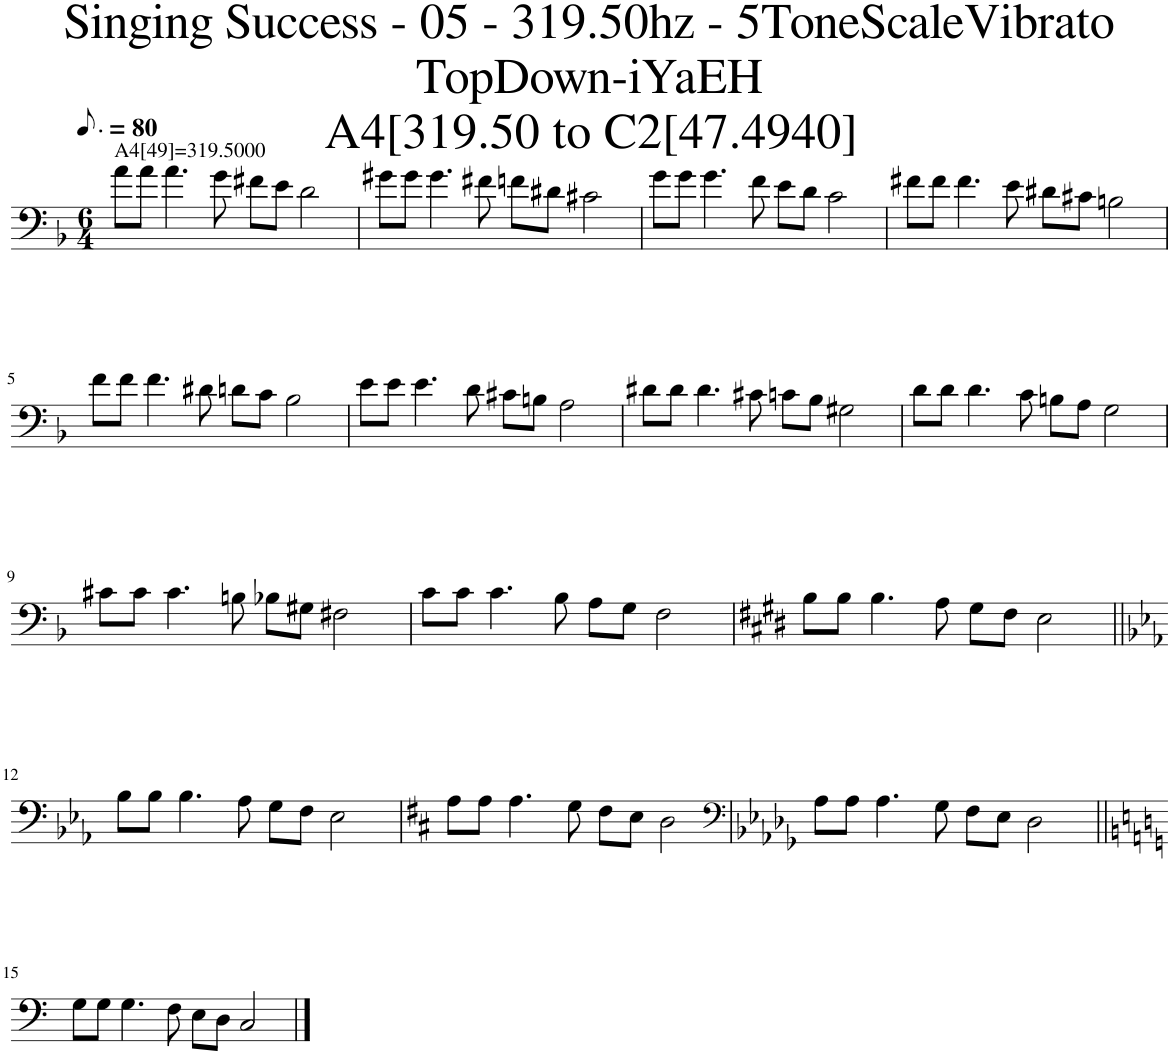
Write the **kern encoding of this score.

**kern
*part1
*staff1
*I"Piano
*I'Pno.
*clefF4
*k[b-]
*M6/4
*MM60
=1
!LO:TX:a:t=A4[49]=319.5000
8a\L
8a\J
4.a\
8g\
8f#X\L
8e\J
2d\
=2
8g#X\L
8g#\J
4.g#\
8f#X\
8fn\L
8d#X\J
2c#X\
=3
8g\L
8g\J
4.g\
8f\
8e\L
8d\J
2c\
=4
8f#X\L
8f#\J
4.f#\
8e\
8d#X\L
8c#X\J
2Bn\
!!LO:LB:g=z
=5
8f\L
8f\J
4.f\
8d#X\
8dn\L
8c\J
2B-\
=6
8e\L
8e\J
4.e\
8d\
8c#X\L
8Bn\J
2A\
=7
8d#X\L
8d#\J
4.d#\
8c#X\
8cn\L
8B-\J
2G#X\
=8
8d\L
8d\J
4.d\
8c\
8Bn\L
8A\J
2G\
!!LO:LB:g=z
=9
8c#X\L
8c#\J
4.c#\
8Bn\
8B-X\L
8G#X\J
2F#X\
=10
8c\L
8c\J
4.c\
8B-\
8A\L
8G\J
2F\
=11
*k[f#c#g#d#]
8B\L
8B\J
4.B\
8A\
8G#\L
8F#\J
2E\
!!LO:LB:g=z
=12||
*k[b-e-a-]
8B-\L
8B-\J
4.B-\
8A-\
8G\L
8F\J
2E-\
=13
*k[f#c#]
8A\L
8A\J
4.A\
8G\
8F#\L
8E\J
2D\
=14
*clefF4
*k[b-e-a-d-g-]
8A-\L
8A-\J
4.A-\
8G-\
8F\L
8E-\J
2D-\
!!LO:LB:g=z
=15||
*k[]
8G\L
8G\J
4.G\
8F\
8E\L
8D\J
2C/
==
*-
